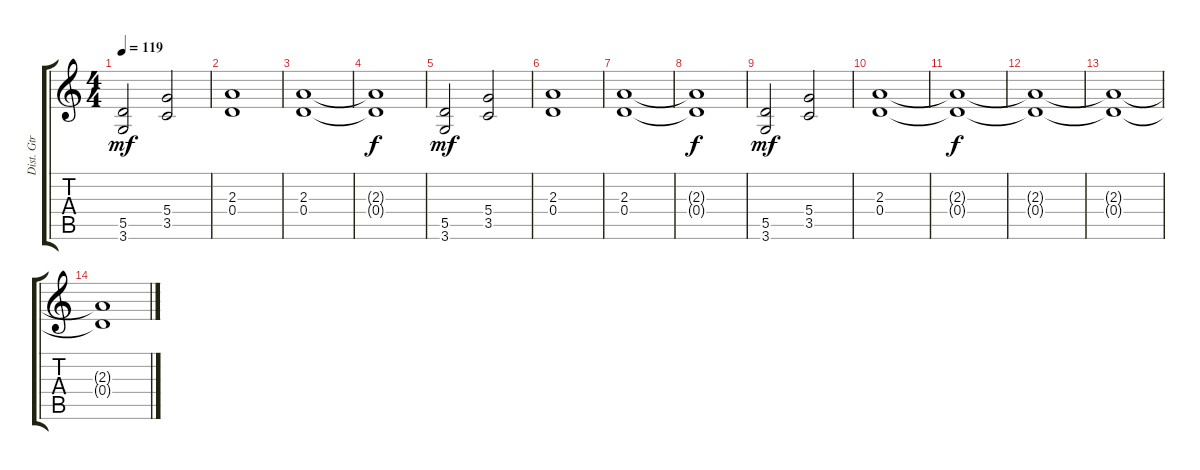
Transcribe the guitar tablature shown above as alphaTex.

\track ("Dist. Gtr" "Dist. Gtr") {instrument distortionguitar}
\staff {score tabs}
\tuning (E4 B3 G3 D3 A2 E2) {hide}
\ts (4 4)
\tempo 119
\clef g2
\ks c
(5.5 3.6).2{dy mf} (5.4 3.5).2 |
(2.3 0.4).1 |
(2.3 0.4).1 |
(2.3{t} 0.4{t}).1{dy f} |
(5.5 3.6).2{dy mf} (5.4 3.5).2 |
(2.3 0.4).1 |
(2.3 0.4).1 |
(2.3{t} 0.4{t}).1{dy f} |
(5.5 3.6).2{dy mf} (5.4 3.5).2 |
(2.3 0.4).1 |
(2.3{t} 0.4{t}).1{dy f} |
(2.3{t} 0.4{t}).1 |
(2.3{t} 0.4{t}).1 |
(2.3{t} 0.4{t}).1
